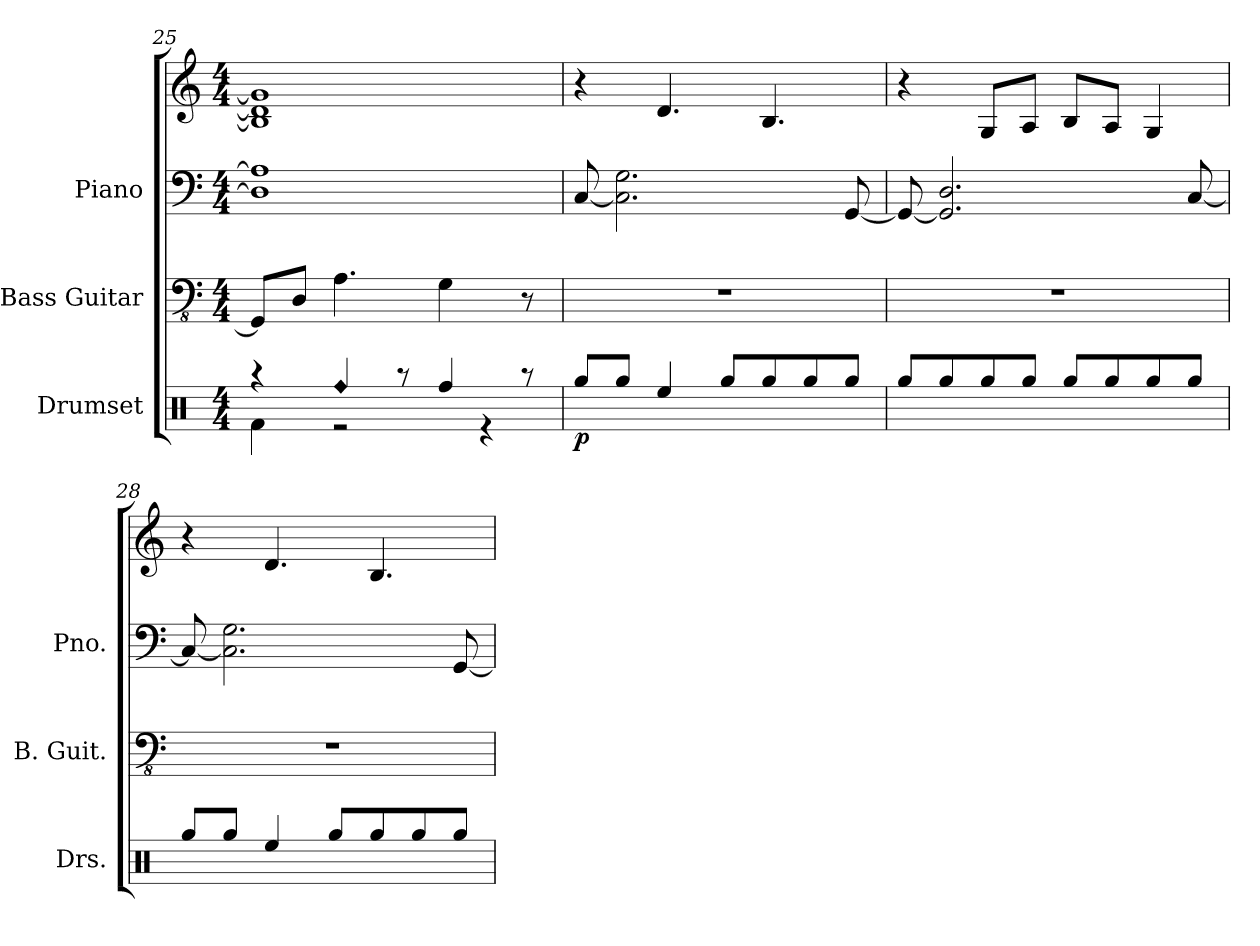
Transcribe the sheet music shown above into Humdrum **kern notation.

**kern	**dynam	**kern	**kern	**kern
*part3	*part3	*part2	*part1	*part1
*staff4	*staff4	*staff3	*staff2	*staff1
*I"Drumset	*	*I"Bass Guitar	*I"Piano	*
*I'Drs.	*	*I'B. Guit.	*I'Pno.	*
*clefX	*	*clefFv4	*clefF4	*clefG2
*k[]	*	*k[]	*k[]	*k[]
*M4/4	*	*M4/4	*M4/4	*M4/4
=25	=25	=25	=25	=25
*^	*	*	*	*
4r	4Rf\	.	8GGG/L]	1D] 1A]	1B] 1d] 1g]
.	.	.	8DD/J	.	.
!LO:N:head=diamond	!	!	!	!	!
4Rff/	2r	.	4.AA\	.	.
8r	.	.	.	.	.
4Rff/	.	.	4GG\	.	.
.	4r	.	.	.	.
8r	.	.	8r	.	.
*v	*v	*	*	*	*
=26	=26	=26	=26	=26
!	!LO:DY:b	!	!	!
8Rgg/L	p	1r	[8C/	4r
8Rgg/J	.	.	2.C\] 2.G\	.
4Ree/	.	.	.	4.d/
8Rgg/L	.	.	.	.
8Rgg/	.	.	.	4.B/
8Rgg/	.	.	.	.
8Rgg/J	.	.	[8GG/	.
!!LO:PB:g=z
=27	=27	=27	=27	=27
8Rgg/L	.	1r	8GG/_	4r
8Rgg/	.	.	2.GG/] 2.D/	.
8Rgg/	.	.	.	8G/L
8Rgg/J	.	.	.	8A/J
8Rgg/L	.	.	.	8B/L
8Rgg/	.	.	.	8A/J
8Rgg/	.	.	.	4G/
8Rgg/J	.	.	[8C/	.
=28	=28	=28	=28	=28
8Rgg/L	.	1r	8C/_	4r
8Rgg/J	.	.	2.C\] 2.G\	.
4Ree/	.	.	.	4.d/
8Rgg/L	.	.	.	.
8Rgg/	.	.	.	4.B/
8Rgg/	.	.	.	.
8Rgg/J	.	.	[8GG/	.
=	=	=	=	=
*-	*-	*-	*-	*-
